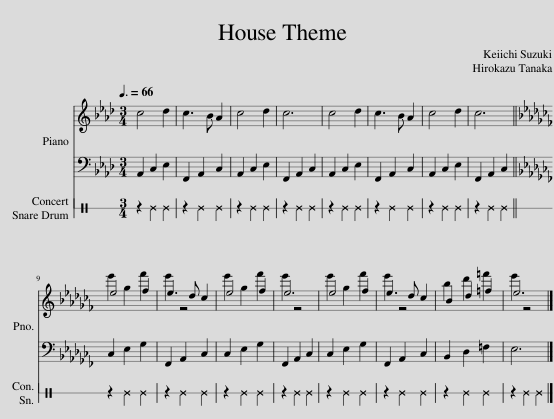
X:1
%%score { ( 1 3 ) | 2 } 4
L:1/8
Q:3/8=66
M:3/4
I:linebreak $
K:Ab
V:1 treble
V:3 treble
V:2 bass
V:4 perc stafflines=1
K:none
V:1
 c4 d2 | c3 B A2 | c4 d2 | c6 | c4 d2 | %5
 c3 B A2 | c4 d2 | c6 ||$[K:Cb] e4 f2 | e3 d c2 | %10
 e4 f2 | e6 | e4 f2 | e3 d c2 | B2 d2 =f2 | %15
 e6 |] %16
V:2
 A,,2 C,2 E,2 | F,,2 A,,2 C,2 | A,,2 C,2 E,2 | F,,2 A,,2 C,2 | A,,2 C,2 E,2 | %5
 F,,2 A,,2 C,2 | A,,2 C,2 E,2 | F,,2 A,,2 C,2 ||$[K:Cb] C,2 E,2 G,2 | F,,2 A,,2 C,2 | %10
 C,2 E,2 G,2 | F,,2 A,,2 C,2 | C,2 E,2 G,2 | F,,2 A,,2 C,2 | B,,2 D,2 =F,2 | %15
 E,6 |] %16
V:3
 x6 | x6 | x6 | x6 | x6 | %5
 x6 | x6 | x6 ||$[K:Cb] e'2 g2 f'2 | e'2 z4 | %10
 e'2 g2 f'2 | e'2 z4 | e'2 g2 f'2 | e'2 z4 | b2 d'2 =f'2 | %15
 e'2 z4 |] %16
V:4
[K:C] z2 ^E2 ^E2 | z2 ^E2 ^E2 | z2 ^E2 ^E2 | z2 ^E2 ^E2 | z2 ^E2 ^E2 | %5
 z2 ^E2 ^E2 | z2 ^E2 ^E2 | z2 ^E2 ^E2 ||$ z2 ^E2 ^E2 | z2 ^E2 ^E2 | %10
 z2 ^E2 ^E2 | z2 ^E2 ^E2 | z2 ^E2 ^E2 | z2 ^E2 ^E2 | z2 ^E2 ^E2 | %15
 z2 ^E2 ^E2 |] %16
